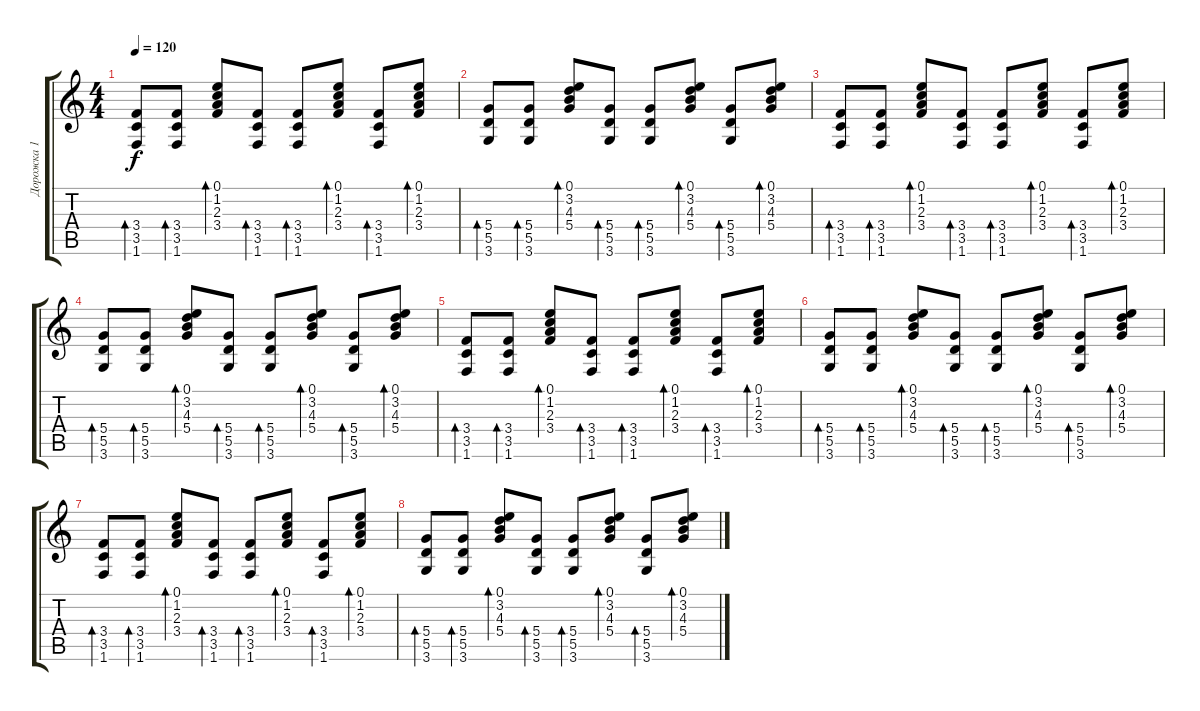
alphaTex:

\track ("Дорожка 1" "Дорожка 1") {instrument acousticguitarnylon}
\staff {score tabs}
\tuning (E4 B3 G3 D3 A2 E2) {hide}
\ts (4 4)
\tempo 120
\clef g2
\ks c
(3.4 3.5 1.6).8{bd 120 dy f} (3.4 3.5 1.6).8{bd 120} (0.1 1.2 2.3 3.4).8{bd 120} (3.4 3.5 1.6).8{bd 120} (3.4 3.5 1.6).8{bd 120} (0.1 1.2 2.3 3.4).8{bd 120} (3.4 3.5 1.6).8{bd 120} (0.1 1.2 2.3 3.4).8{bd 120} |
(5.4 5.5 3.6).8{bd 120} (5.4 5.5 3.6).8{bd 120} (0.1 3.2 4.3 5.4).8{bd 120} (5.4 5.5 3.6).8{bd 120} (5.4 5.5 3.6).8{bd 120} (0.1 3.2 4.3 5.4).8{bd 120} (5.4 5.5 3.6).8{bd 120} (0.1 3.2 4.3 5.4).8{bd 120} |
(3.4 3.5 1.6).8{bd 120} (3.4 3.5 1.6).8{bd 120} (0.1 1.2 2.3 3.4).8{bd 120} (3.4 3.5 1.6).8{bd 120} (3.4 3.5 1.6).8{bd 120} (0.1 1.2 2.3 3.4).8{bd 120} (3.4 3.5 1.6).8{bd 120} (0.1 1.2 2.3 3.4).8{bd 120} |
(5.4 5.5 3.6).8{bd 120} (5.4 5.5 3.6).8{bd 120} (0.1 3.2 4.3 5.4).8{bd 120} (5.4 5.5 3.6).8{bd 120} (5.4 5.5 3.6).8{bd 120} (0.1 3.2 4.3 5.4).8{bd 120} (5.4 5.5 3.6).8{bd 120} (0.1 3.2 4.3 5.4).8{bd 120} |
(3.4 3.5 1.6).8{bd 120} (3.4 3.5 1.6).8{bd 120} (0.1 1.2 2.3 3.4).8{bd 120} (3.4 3.5 1.6).8{bd 120} (3.4 3.5 1.6).8{bd 120} (0.1 1.2 2.3 3.4).8{bd 120} (3.4 3.5 1.6).8{bd 120} (0.1 1.2 2.3 3.4).8{bd 120} |
(5.4 5.5 3.6).8{bd 120} (5.4 5.5 3.6).8{bd 120} (0.1 3.2 4.3 5.4).8{bd 120} (5.4 5.5 3.6).8{bd 120} (5.4 5.5 3.6).8{bd 120} (0.1 3.2 4.3 5.4).8{bd 120} (5.4 5.5 3.6).8{bd 120} (0.1 3.2 4.3 5.4).8{bd 120} |
(3.4 3.5 1.6).8{bd 120} (3.4 3.5 1.6).8{bd 120} (0.1 1.2 2.3 3.4).8{bd 120} (3.4 3.5 1.6).8{bd 120} (3.4 3.5 1.6).8{bd 120} (0.1 1.2 2.3 3.4).8{bd 120} (3.4 3.5 1.6).8{bd 120} (0.1 1.2 2.3 3.4).8{bd 120} |
(5.4 5.5 3.6).8{bd 120} (5.4 5.5 3.6).8{bd 120} (0.1 3.2 4.3 5.4).8{bd 120} (5.4 5.5 3.6).8{bd 120} (5.4 5.5 3.6).8{bd 120} (0.1 3.2 4.3 5.4).8{bd 120} (5.4 5.5 3.6).8{bd 120} (0.1 3.2 4.3 5.4).8{bd 120}
